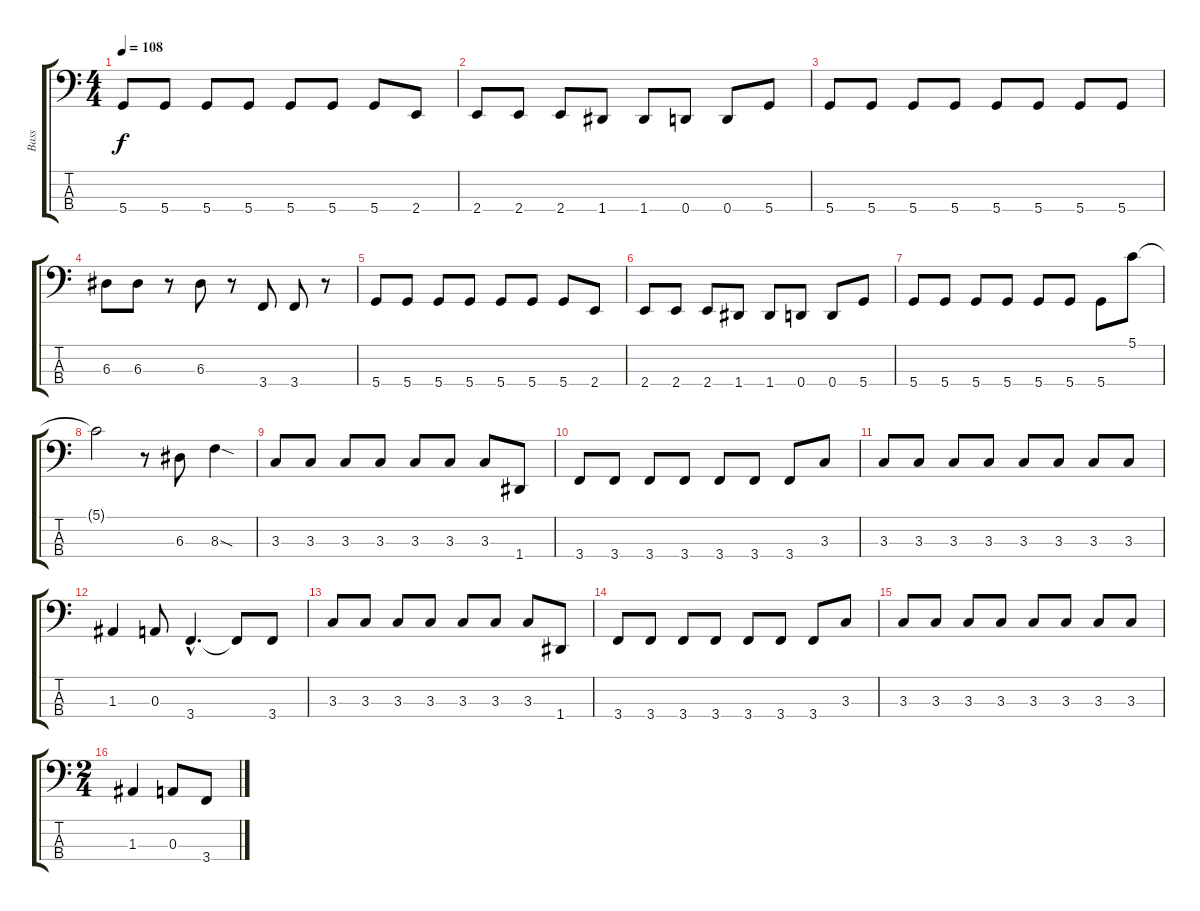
\track ("Bass" "Bass") {instrument electricbassfinger}
\staff {score tabs}
\tuning (G2 D2 A1 D1) {hide}
\ts (4 4)
\tempo 108
\clef f4
\ks c
5.4.8{dy f} 5.4.8 5.4.8 5.4.8 5.4.8 5.4.8 5.4.8 2.4.8 |
2.4.8 2.4.8 2.4.8 1.4.8 1.4.8 0.4.8 0.4.8 5.4.8 |
5.4.8 5.4.8 5.4.8 5.4.8 5.4.8 5.4.8 5.4.8 5.4.8 |
6.3.8 6.3.8 r.8 6.3.8 r.8 3.4.8 3.4.8 r.8 |
5.4.8 5.4.8 5.4.8 5.4.8 5.4.8 5.4.8 5.4.8 2.4.8 |
2.4.8 2.4.8 2.4.8 1.4.8 1.4.8 0.4.8 0.4.8 5.4.8 |
5.4.8 5.4.8 5.4.8 5.4.8 5.4.8 5.4.8 5.4.8 5.1.8 |
5.1{t}.2 r.8 6.3.8 8.3{sod}.4 |
3.3.8 3.3.8 3.3.8 3.3.8 3.3.8 3.3.8 3.3.8 1.4.8 |
3.4.8 3.4.8 3.4.8 3.4.8 3.4.8 3.4.8 3.4.8 3.3.8 |
3.3.8 3.3.8 3.3.8 3.3.8 3.3.8 3.3.8 3.3.8 3.3.8 |
1.3.4 0.3.8 3.4{hac}.4{d} 3.4{t}.8 3.4.8 |
3.3.8 3.3.8 3.3.8 3.3.8 3.3.8 3.3.8 3.3.8 1.4.8 |
3.4.8 3.4.8 3.4.8 3.4.8 3.4.8 3.4.8 3.4.8 3.3.8 |
3.3.8 3.3.8 3.3.8 3.3.8 3.3.8 3.3.8 3.3.8 3.3.8 |
\ts (2 4)
1.3.4 0.3.8 3.4.8
